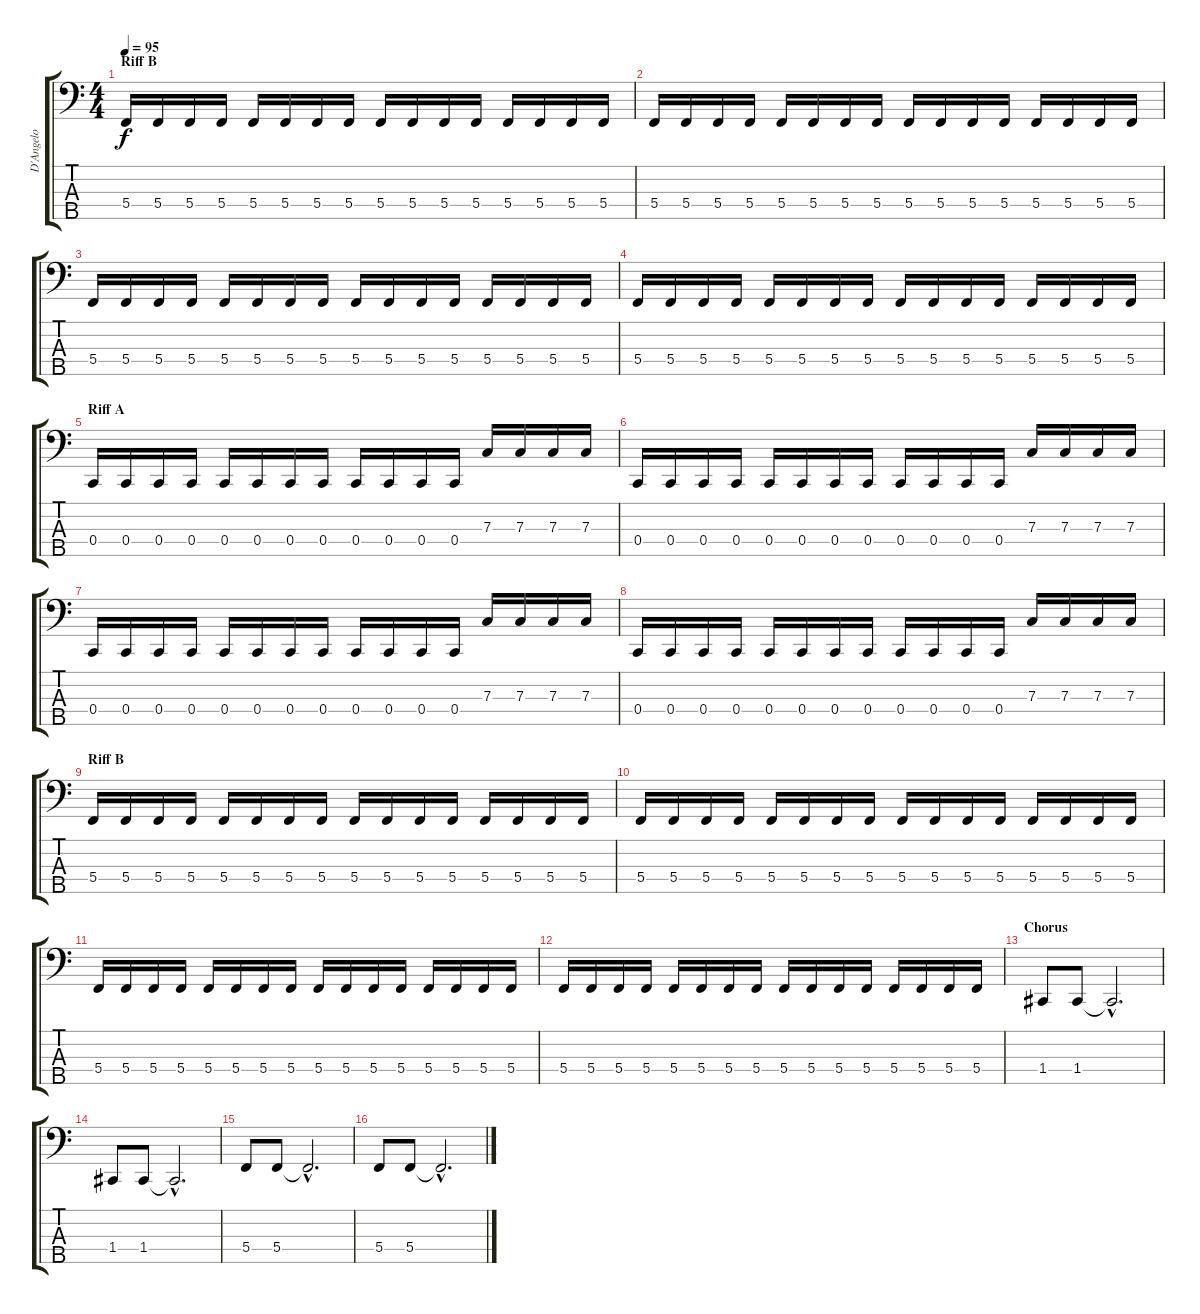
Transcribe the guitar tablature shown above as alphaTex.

\track ("D'Angelo" "D'Angelo") {instrument electricbasspick}
\staff {score tabs}
\tuning (Eb2 Bb1 F1 C1 G0) {hide}
\ts (4 4)
\section ("" "Riff B")
\tempo 95
\clef f4
\ks c
5.4.16{dy f} 5.4.16 5.4.16 5.4.16 5.4.16 5.4.16 5.4.16 5.4.16 5.4.16 5.4.16 5.4.16 5.4.16 5.4.16 5.4.16 5.4.16 5.4.16 |
5.4.16 5.4.16 5.4.16 5.4.16 5.4.16 5.4.16 5.4.16 5.4.16 5.4.16 5.4.16 5.4.16 5.4.16 5.4.16 5.4.16 5.4.16 5.4.16 |
5.4.16 5.4.16 5.4.16 5.4.16 5.4.16 5.4.16 5.4.16 5.4.16 5.4.16 5.4.16 5.4.16 5.4.16 5.4.16 5.4.16 5.4.16 5.4.16 |
5.4.16 5.4.16 5.4.16 5.4.16 5.4.16 5.4.16 5.4.16 5.4.16 5.4.16 5.4.16 5.4.16 5.4.16 5.4.16 5.4.16 5.4.16 5.4.16 |
\section ("" "Riff A")
0.4.16 0.4.16 0.4.16 0.4.16 0.4.16 0.4.16 0.4.16 0.4.16 0.4.16 0.4.16 0.4.16 0.4.16 7.3.16 7.3.16 7.3.16 7.3.16 |
0.4.16 0.4.16 0.4.16 0.4.16 0.4.16 0.4.16 0.4.16 0.4.16 0.4.16 0.4.16 0.4.16 0.4.16 7.3.16 7.3.16 7.3.16 7.3.16 |
0.4.16 0.4.16 0.4.16 0.4.16 0.4.16 0.4.16 0.4.16 0.4.16 0.4.16 0.4.16 0.4.16 0.4.16 7.3.16 7.3.16 7.3.16 7.3.16 |
0.4.16 0.4.16 0.4.16 0.4.16 0.4.16 0.4.16 0.4.16 0.4.16 0.4.16 0.4.16 0.4.16 0.4.16 7.3.16 7.3.16 7.3.16 7.3.16 |
\section ("" "Riff B")
5.4.16 5.4.16 5.4.16 5.4.16 5.4.16 5.4.16 5.4.16 5.4.16 5.4.16 5.4.16 5.4.16 5.4.16 5.4.16 5.4.16 5.4.16 5.4.16 |
5.4.16 5.4.16 5.4.16 5.4.16 5.4.16 5.4.16 5.4.16 5.4.16 5.4.16 5.4.16 5.4.16 5.4.16 5.4.16 5.4.16 5.4.16 5.4.16 |
5.4.16 5.4.16 5.4.16 5.4.16 5.4.16 5.4.16 5.4.16 5.4.16 5.4.16 5.4.16 5.4.16 5.4.16 5.4.16 5.4.16 5.4.16 5.4.16 |
5.4.16 5.4.16 5.4.16 5.4.16 5.4.16 5.4.16 5.4.16 5.4.16 5.4.16 5.4.16 5.4.16 5.4.16 5.4.16 5.4.16 5.4.16 5.4.16 |
\section ("" "Chorus")
1.4.8 1.4.8 1.4{hac t}.2{d} |
1.4.8 1.4.8 1.4{hac t}.2{d} |
5.4.8 5.4.8 5.4{hac t}.2{d} |
5.4.8 5.4.8 5.4{hac t}.2{d}
